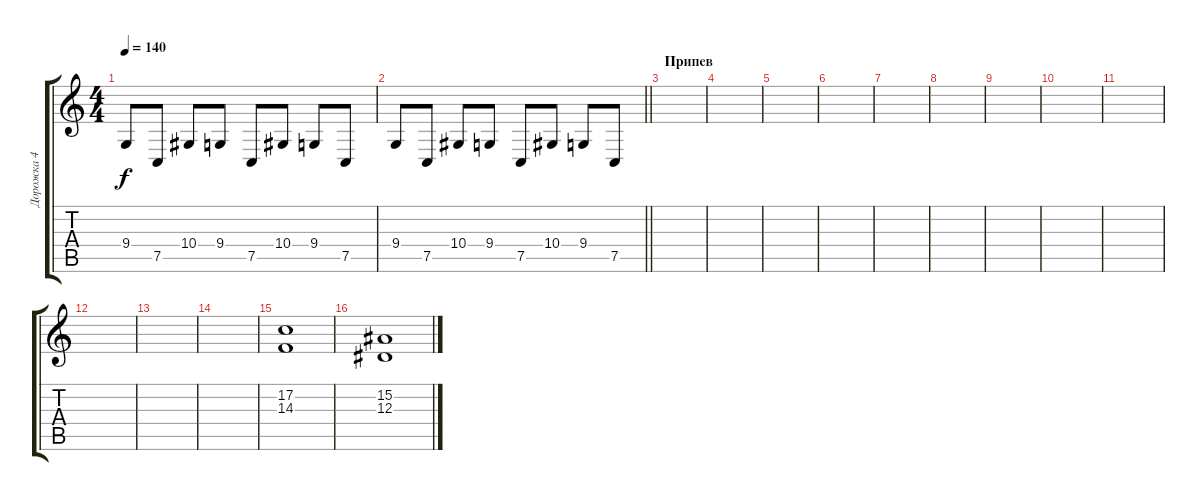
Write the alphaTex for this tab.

\track ("Дорожка 4" "Дорожка 4") {instrument tremolostrings}
\staff {score tabs}
\tuning (C4 G3 Eb3 Bb2 F2 C2) {hide}
\ts (4 4)
\tempo 140
\clef g2
\ks c
9.4.8{dy f} 7.5.8 10.4.8 9.4.8 7.5.8 10.4.8 9.4.8 7.5.8 |
\barLineRight lightlight
9.4.8 7.5.8 10.4.8 9.4.8 7.5.8 10.4.8 9.4.8 7.5.8 |
\section ("" "Припев")
|
|
|
|
|
|
|
|
|
|
|
|
(17.2 14.3).1 |
(15.2 12.3).1
